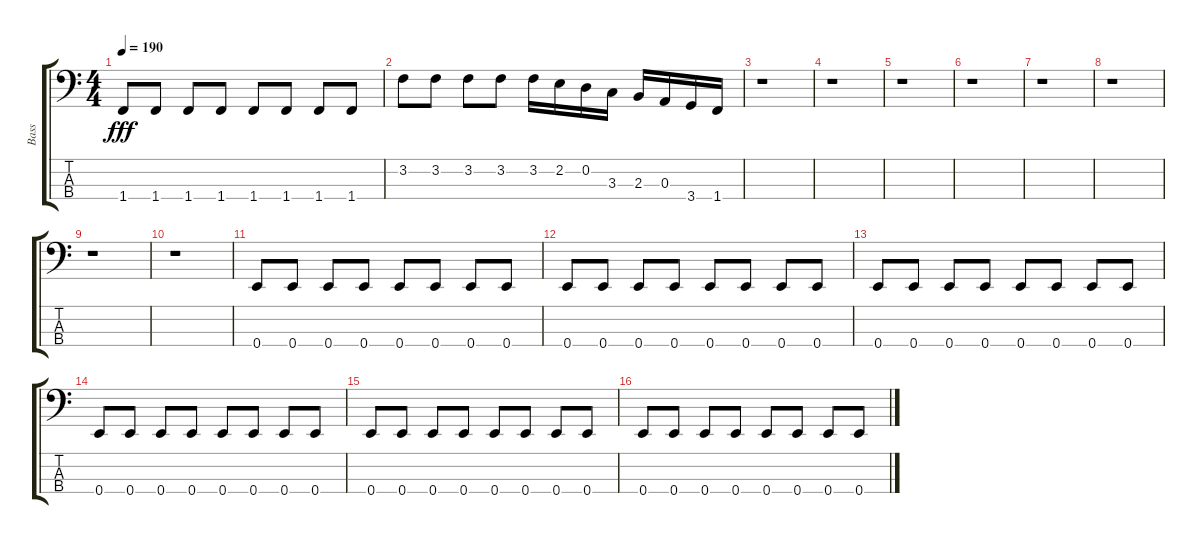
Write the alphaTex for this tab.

\track ("Bass" "Bass") {instrument electricbassfinger}
\staff {score tabs}
\tuning (G2 D2 A1 E1) {hide}
\ts (4 4)
\tempo 190
\clef f4
\ks c
1.4.8{dy fff} 1.4.8 1.4.8 1.4.8 1.4.8 1.4.8 1.4.8 1.4.8 |
3.2.8 3.2.8 3.2.8 3.2.8 3.2.16 2.2.16 0.2.16 3.3.16 2.3.16 0.3.16 3.4.16 1.4.16 |
r.1 |
r.1 |
r.1 |
r.1 |
r.1 |
r.1 |
r.1 |
r.1 |
0.4.8 0.4.8 0.4.8 0.4.8 0.4.8 0.4.8 0.4.8 0.4.8 |
0.4.8 0.4.8 0.4.8 0.4.8 0.4.8 0.4.8 0.4.8 0.4.8 |
0.4.8 0.4.8 0.4.8 0.4.8 0.4.8 0.4.8 0.4.8 0.4.8 |
0.4.8 0.4.8 0.4.8 0.4.8 0.4.8 0.4.8 0.4.8 0.4.8 |
0.4.8 0.4.8 0.4.8 0.4.8 0.4.8 0.4.8 0.4.8 0.4.8 |
0.4.8 0.4.8 0.4.8 0.4.8 0.4.8 0.4.8 0.4.8 0.4.8
